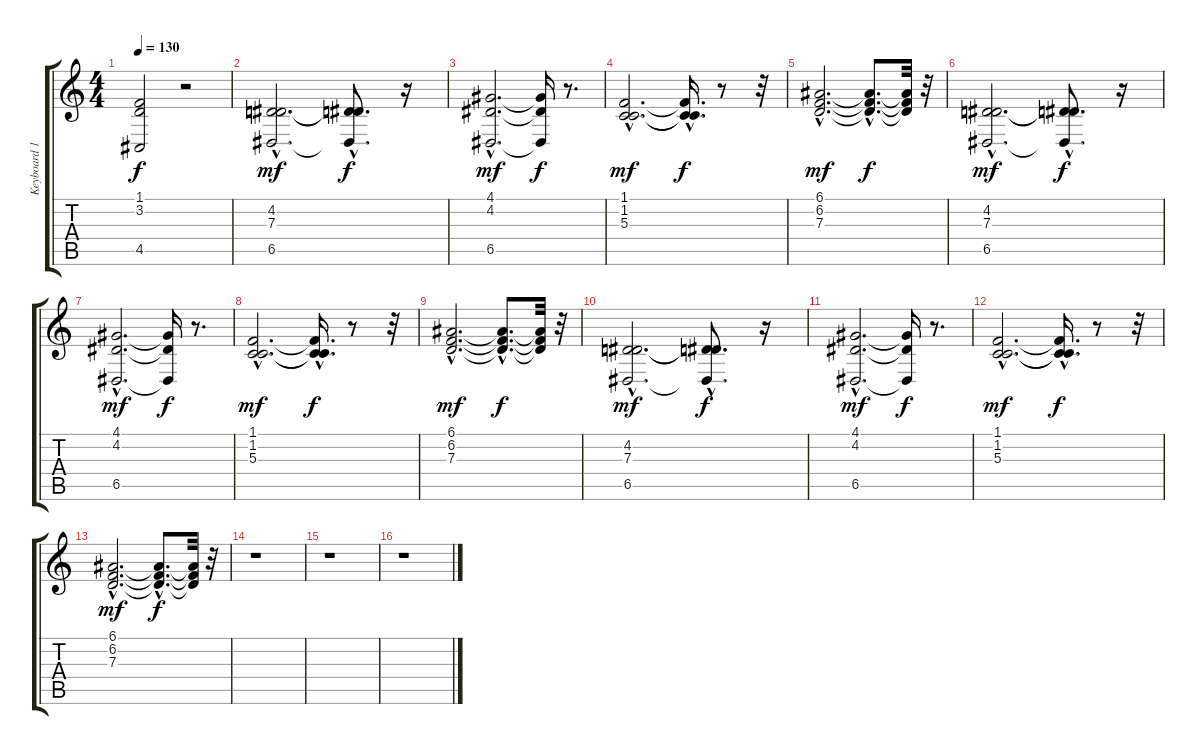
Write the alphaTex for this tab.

\track ("Keyboard 1" "Keyboard 1") {instrument pad7halo}
\staff {score tabs}
\tuning (E4 B3 G3 D3 A2 E2) {hide}
\ts (4 4)
\tempo 130
\clef g2
\ks c
(1.1{t} 3.2{t} 4.5{t}).2{dy f} r.2 |
(4.2{hac} 7.3{hac} 6.5{hac}).2{d dy mf} (4.2{hac t} 7.3{t} 6.5{t}).8{d dy f} r.16 |
(4.1{hac} 4.2{hac} 6.5{hac}).2{d dy mf} (4.1{t} 4.2{t} 6.5{t}).16{dy f} r.8{d} |
(1.1{hac} 1.2{hac} 5.3{hac}).2{d dy mf} (1.1{t} 1.2{hac t} 5.3{t}).16{d dy f} r.8 r.32 |
(6.1{hac} 6.2{hac} 7.3{hac}).2{d dy mf} (6.1{hac t} 6.2{hac t} 7.3{hac t}).8{d dy f} (6.1{t} 6.2{t} 7.3{t}).32 r.32 |
(4.2{hac} 7.3{hac} 6.5{hac}).2{d dy mf} (4.2{hac t} 7.3{t} 6.5{t}).8{d dy f} r.16 |
(4.1{hac} 4.2{hac} 6.5{hac}).2{d dy mf} (4.1{t} 4.2{t} 6.5{t}).16{dy f} r.8{d} |
(1.1{hac} 1.2{hac} 5.3{hac}).2{d dy mf} (1.1{t} 1.2{hac t} 5.3{t}).16{d dy f} r.8 r.32 |
(6.1{hac} 6.2{hac} 7.3{hac}).2{d dy mf} (6.1{hac t} 6.2{hac t} 7.3{hac t}).8{d dy f} (6.1{t} 6.2{t} 7.3{t}).32 r.32 |
(4.2{hac} 7.3{hac} 6.5{hac}).2{d dy mf} (4.2{hac t} 7.3{t} 6.5{t}).8{d dy f} r.16 |
(4.1{hac} 4.2{hac} 6.5{hac}).2{d dy mf} (4.1{t} 4.2{t} 6.5{t}).16{dy f} r.8{d} |
(1.1{hac} 1.2{hac} 5.3{hac}).2{d dy mf} (1.1{t} 1.2{hac t} 5.3{t}).16{d dy f} r.8 r.32 |
(6.1{hac} 6.2{hac} 7.3{hac}).2{d dy mf} (6.1{hac t} 6.2{hac t} 7.3{hac t}).8{d dy f} (6.1{t} 6.2{t} 7.3{t}).32 r.32 |
r.1 |
r.1 |
r.1
